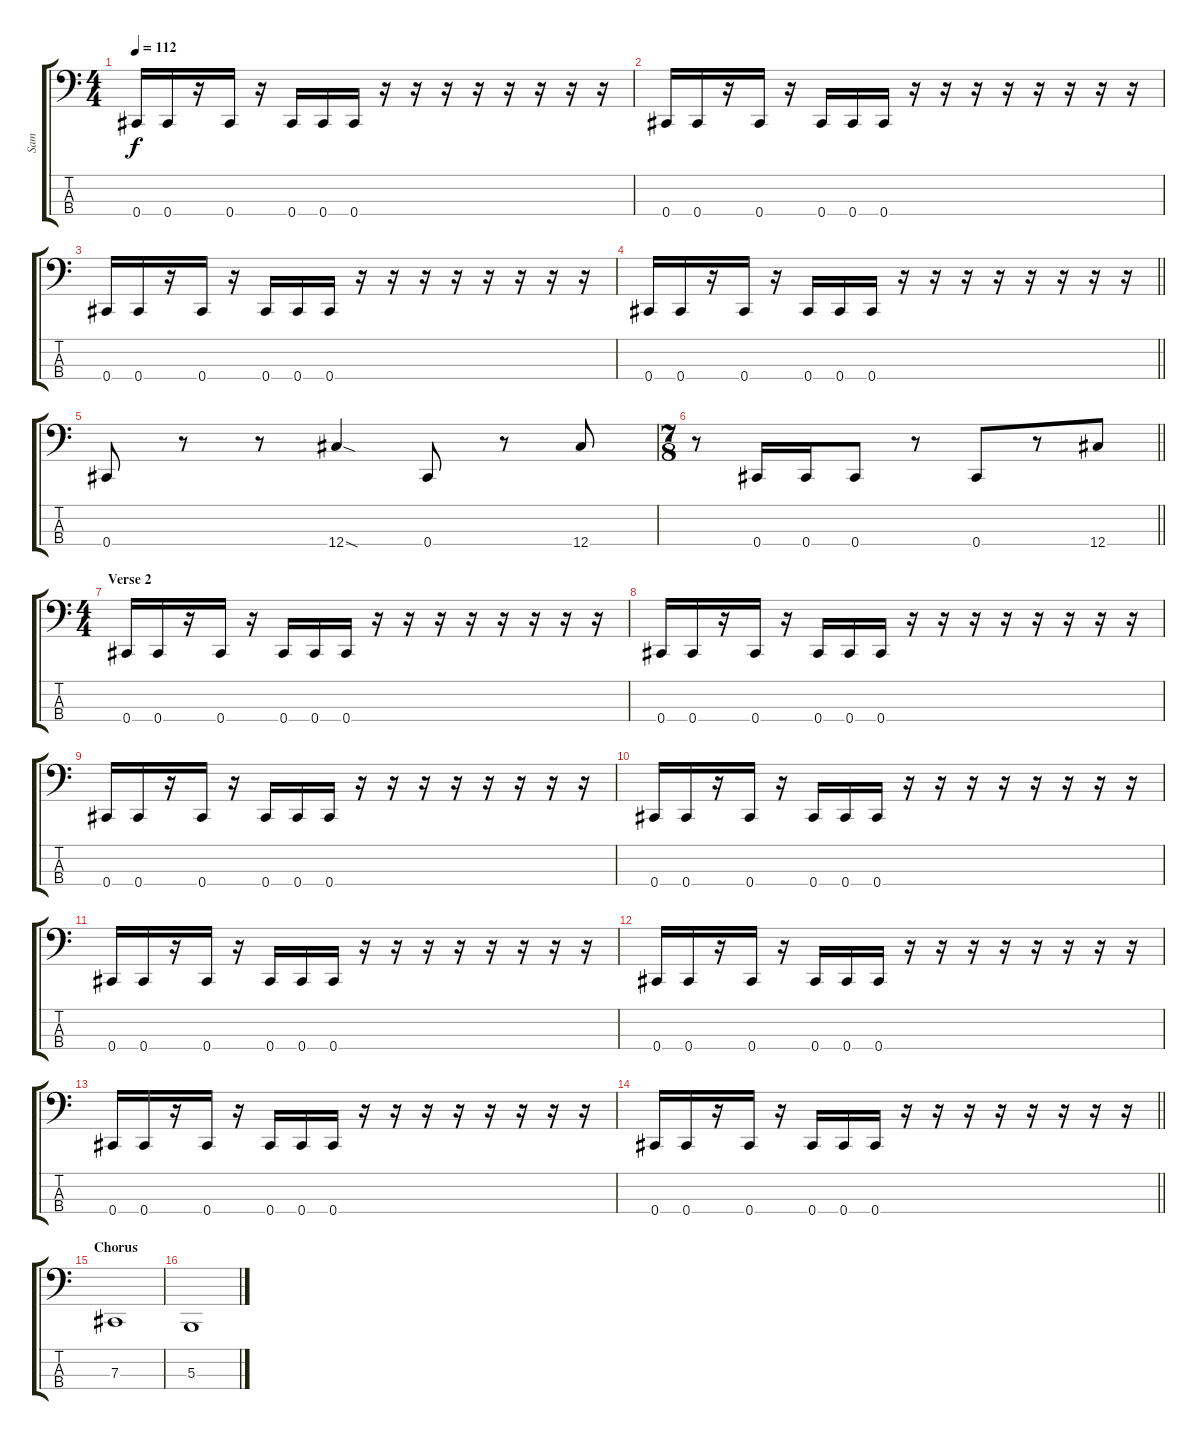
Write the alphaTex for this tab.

\track ("Sam" "Sam") {instrument electricbassfinger}
\staff {score tabs}
\tuning (E2 B1 Gb0 Db1) {hide}
\ts (4 4)
\tempo 112
\clef f4
\ks c
0.4.16{dy f} 0.4.16 r.16 0.4.16 r.16 0.4.16 0.4.16 0.4.16 r.16 r.16 r.16 r.16 r.16 r.16 r.16 r.16 |
0.4.16 0.4.16 r.16 0.4.16 r.16 0.4.16 0.4.16 0.4.16 r.16 r.16 r.16 r.16 r.16 r.16 r.16 r.16 |
0.4.16 0.4.16 r.16 0.4.16 r.16 0.4.16 0.4.16 0.4.16 r.16 r.16 r.16 r.16 r.16 r.16 r.16 r.16 |
\barLineRight lightlight
0.4.16 0.4.16 r.16 0.4.16 r.16 0.4.16 0.4.16 0.4.16 r.16 r.16 r.16 r.16 r.16 r.16 r.16 r.16 |
\section ("" "")
0.4.8 r.8 r.8 12.4{sod}.4 0.4.8 r.8 12.4.8 |
\ts (7 8)
\barLineRight lightlight
r.8 0.4.16 0.4.16 0.4.8 r.8 0.4.8 r.8 12.4.8 |
\ts (4 4)
\section ("" "Verse 2")
0.4.16 0.4.16 r.16 0.4.16 r.16 0.4.16 0.4.16 0.4.16 r.16 r.16 r.16 r.16 r.16 r.16 r.16 r.16 |
0.4.16 0.4.16 r.16 0.4.16 r.16 0.4.16 0.4.16 0.4.16 r.16 r.16 r.16 r.16 r.16 r.16 r.16 r.16 |
0.4.16 0.4.16 r.16 0.4.16 r.16 0.4.16 0.4.16 0.4.16 r.16 r.16 r.16 r.16 r.16 r.16 r.16 r.16 |
0.4.16 0.4.16 r.16 0.4.16 r.16 0.4.16 0.4.16 0.4.16 r.16 r.16 r.16 r.16 r.16 r.16 r.16 r.16 |
0.4.16 0.4.16 r.16 0.4.16 r.16 0.4.16 0.4.16 0.4.16 r.16 r.16 r.16 r.16 r.16 r.16 r.16 r.16 |
0.4.16 0.4.16 r.16 0.4.16 r.16 0.4.16 0.4.16 0.4.16 r.16 r.16 r.16 r.16 r.16 r.16 r.16 r.16 |
0.4.16 0.4.16 r.16 0.4.16 r.16 0.4.16 0.4.16 0.4.16 r.16 r.16 r.16 r.16 r.16 r.16 r.16 r.16 |
\barLineRight lightlight
0.4.16 0.4.16 r.16 0.4.16 r.16 0.4.16 0.4.16 0.4.16 r.16 r.16 r.16 r.16 r.16 r.16 r.16 r.16 |
\section ("" "Chorus")
7.3.1 |
5.3.1
